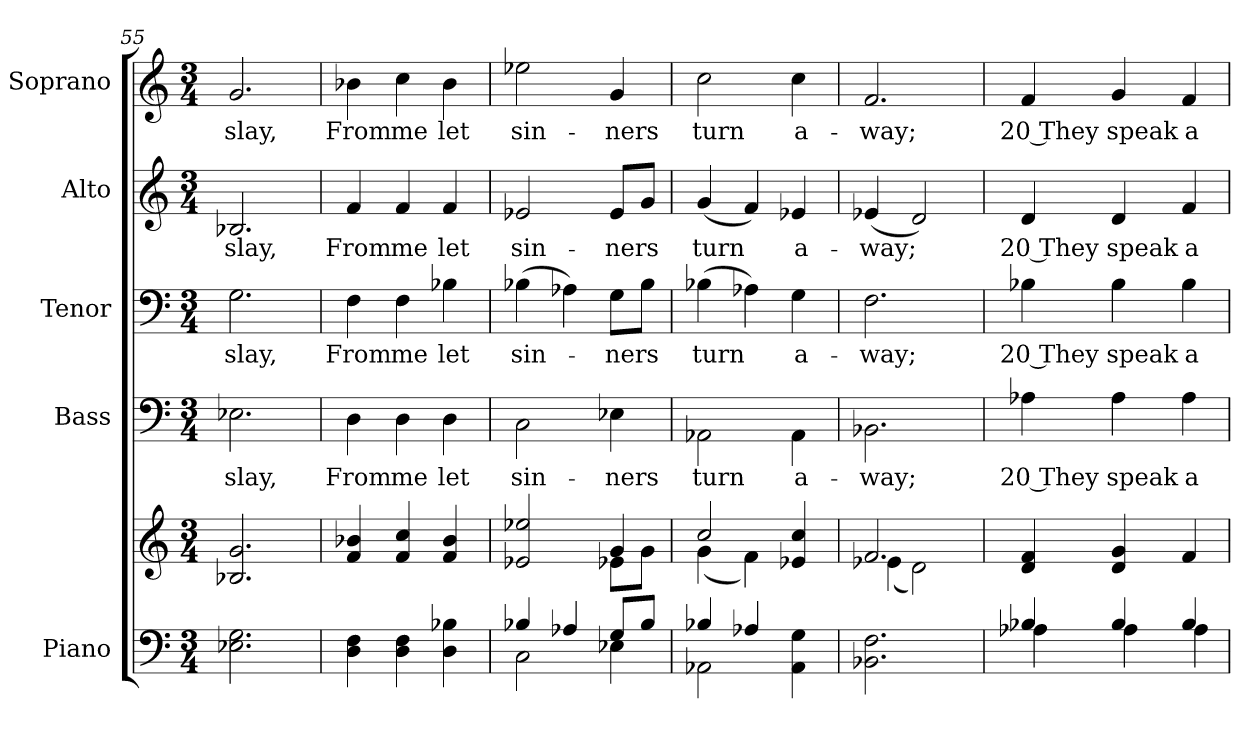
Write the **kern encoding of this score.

**kern	**kern	**kern	**text	**kern	**text	**kern	**text	**kern	**text
*part5	*part5	*part4	*part4	*part3	*part3	*part2	*part2	*part1	*part1
*staff6	*staff5	*staff4	*staff4	*staff3	*staff3	*staff2	*staff2	*staff1	*staff1
*I"Piano	*	*I"Bass	*	*I"Tenor	*	*I"Alto	*	*I"Soprano	*
*I'Pno.	*	*I'B.	*	*I'T.	*	*I'A.	*	*I'S.	*
*clefF4	*clefG2	*clefF4	*	*clefF4	*	*clefG2	*	*clefG2	*
*k[]	*k[]	*k[]	*	*k[]	*	*k[]	*	*k[]	*
*C:	*C:	*C:	*	*C:	*	*C:	*	*C:	*
*M3/4	*M3/4	*M3/4	*	*M3/4	*	*M3/4	*	*M3/4	*
=55	=55	=55	=55	=55	=55	=55	=55	=55	=55
!	!	!	!LO:LY:b:color=#000000	!	!	!	!	!	!
!	!	!	!	!	!LO:LY:b:color=#000000	!	!	!	!
!	!	!	!	!	!	!	!LO:LY:b:color=#000000	!	!
!	!	!	!	!	!	!	!	!	!LO:LY:b:color=#000000
2.E-Xi\ 2.Gi	2.B-Xi/ 2.gi	2.E-Xi\	slay,	2.Gi\	slay,	2.B-Xi/	slay,	2.gi/	slay,
!!LO:PB:g=z
=56	=56	=56	=56	=56	=56	=56	=56	=56	=56
!	!	!	!LO:LY:b:color=#000000	!	!	!	!	!	!
!	!	!	!	!	!LO:LY:b:color=#000000	!	!	!	!
!	!	!	!	!	!	!	!LO:LY:b:color=#000000	!	!
!	!	!	!	!	!	!	!	!	!LO:LY:b:color=#000000
4Di\ 4Fi	4fi/ 4b-Xi	4Di\	From	4Fi\	From	4fi/	From	4b-Xi\	From
!	!	!	!LO:LY:b:color=#000000	!	!	!	!	!	!
!	!	!	!	!	!LO:LY:b:color=#000000	!	!	!	!
!	!	!	!	!	!	!	!LO:LY:b:color=#000000	!	!
!	!	!	!	!	!	!	!	!	!LO:LY:b:color=#000000
4Di\ 4Fi	4fi/ 4cci	4Di\	me	4Fi\	me	4fi/	me	4cci\	me
!	!	!	!LO:LY:b:color=#000000	!	!	!	!	!	!
!	!	!	!	!	!LO:LY:b:color=#000000	!	!	!	!
!	!	!	!	!	!	!	!LO:LY:b:color=#000000	!	!
!	!	!	!	!	!	!	!	!	!LO:LY:b:color=#000000
4Di\ 4B-Xi	4fi/ 4b-i	4Di\	let	4B-Xi\	let	4fi/	let	4b-i\	let
=57	=57	=57	=57	=57	=57	=57	=57	=57	=57
*^	*^	*	*	*	*	*	*	*	*
!	!	!	!	!	!LO:LY:b:color=#000000	!	!	!	!	!	!
!	!	!	!	!	!	!	!LO:LY:b:color=#000000	!	!	!	!
!	!	!	!	!	!	!	!	!	!LO:LY:b:color=#000000	!	!
!	!	!	!	!	!	!	!	!	!	!	!LO:LY:b:color=#000000
4B-Xi/	2Ci\	2e-Xi/ 2ee-Xi	2ryy	2Ci\	sin-	(4B-Xi\	sin-	2e-Xi/	sin-	2ee-Xi\	sin-
4A-Xi/	.	.	.	.	.	4A-Xi\)	.	.	.	.	.
!	!	!	!	!	!LO:LY:b:color=#000000	!	!	!	!	!	!
!	!	!	!	!	!	!	!LO:LY:b:color=#000000	!	!	!	!
!	!	!	!	!	!	!	!	!	!LO:LY:b:color=#000000	!	!
!	!	!	!	!	!	!	!	!	!	!	!LO:LY:b:color=#000000
8Gi/L	4E-Xi\	4gi/	8e-Xi\L	4E-Xi\	-ners	8Gi\L	-ners	8e-i/L	-ners	4gi/	-ners
8B-i/J	.	.	8gi\J	.	.	8B-i\J	.	8gi/J	.	.	.
!!LO:PB:g=z
=58	=58	=58	=58	=58	=58	=58	=58	=58	=58	=58	=58
!	!	!	!	!	!LO:LY:b:color=#000000	!	!	!	!	!	!
!	!	!	!	!	!	!	!LO:LY:b:color=#000000	!	!	!	!
!	!	!	!	!	!	!	!	!	!LO:LY:b:color=#000000	!	!
!	!	!	!	!	!	!	!	!	!	!	!LO:LY:b:color=#000000
4B-Xi/	2AA-Xi\	2cci/	(4gi\	2AA-Xi\	turn	(4B-Xi\	turn	(4gi/	turn	2cci\	turn
4A-Xi/	.	.	4fi\)	.	.	4A-Xi\)	.	4fi/)	.	.	.
!	!	!	!	!	!LO:LY:b:color=#000000	!	!	!	!	!	!
!	!	!	!	!	!	!	!LO:LY:b:color=#000000	!	!	!	!
!	!	!	!	!	!	!	!	!	!LO:LY:b:color=#000000	!	!
!	!	!	!	!	!	!	!	!	!	!	!LO:LY:b:color=#000000
4AA-i\ 4Gi	4ryy	4e-Xi/ 4cci	4ryy	4AA-i\	a-	4Gi\	a-	4e-Xi/	a-	4cci\	a-
*v	*v	*	*	*	*	*	*	*	*	*	*
=59	=59	=59	=59	=59	=59	=59	=59	=59	=59	=59
*^	*	*	*	*	*	*	*	*	*	*
!	!	!	!	!	!LO:LY:b:color=#000000	!	!	!	!	!	!
*v	*v	*	*	*	*	*	*	*	*	*	*
*^	*	*	*	*	*	*	*	*	*	*
!	!	!	!	!	!	!	!LO:LY:b:color=#000000	!	!	!	!
*v	*v	*	*	*	*	*	*	*	*	*	*
*^	*	*	*	*	*	*	*	*	*	*
!	!	!	!	!	!	!	!	!	!LO:LY:b:color=#000000	!	!
*v	*v	*	*	*	*	*	*	*	*	*	*
*^	*	*	*	*	*	*	*	*	*	*
!	!	!	!	!	!	!	!	!	!	!	!LO:LY:b:color=#000000
*v	*v	*	*	*	*	*	*	*	*	*	*
2.BB-Xi\ 2.Fi	2.fi/	(4e-Xi\	2.BB-Xi\	-way;	2.Fi\	-way;	(4e-Xi/	-way;	2.fi/	-way;
.	.	2di\)	.	.	.	.	2di/)	.	.	.
*	*v	*v	*	*	*	*	*	*	*	*
!!LO:PB:g=z
=60	=60	=60	=60	=60	=60	=60	=60	=60	=60
*^	*	*	*	*	*	*	*	*	*
*	*	*^	*	*	*	*	*	*	*	*
!	!	!	!	!	!LO:LY:b:color=#000000	!	!	!	!	!	!
*	*	*v	*v	*	*	*	*	*	*	*	*
*	*	*^	*	*	*	*	*	*	*	*
!	!	!	!	!	!	!	!LO:LY:b:color=#000000	!	!	!	!
*	*	*v	*v	*	*	*	*	*	*	*	*
*	*	*^	*	*	*	*	*	*	*	*
!	!	!	!	!	!	!	!	!	!LO:LY:b:color=#000000	!	!
*	*	*v	*v	*	*	*	*	*	*	*	*
*	*	*^	*	*	*	*	*	*	*	*
!	!	!	!	!	!	!	!	!	!	!	!LO:LY:b:color=#000000
*	*	*v	*v	*	*	*	*	*	*	*	*
4B-Xi/	4A-Xi\	4di/ 4fi	4A-Xi\	20 They	4B-Xi\	20 They	4di/	20 They	4fi/	20 They
!	!	!	!	!LO:LY:b:color=#000000	!	!	!	!	!	!
!	!	!	!	!	!	!LO:LY:b:color=#000000	!	!	!	!
!	!	!	!	!	!	!	!	!LO:LY:b:color=#000000	!	!
!	!	!	!	!	!	!	!	!	!	!LO:LY:b:color=#000000
4B-i/	4A-i\	4di/ 4gi	4A-i\	speak	4B-i\	speak	4di/	speak	4gi/	speak
!	!	!	!	!LO:LY:b:color=#000000	!	!	!	!	!	!
!	!	!	!	!	!	!LO:LY:b:color=#000000	!	!	!	!
!	!	!	!	!	!	!	!	!LO:LY:b:color=#000000	!	!
!	!	!	!	!	!	!	!	!	!	!LO:LY:b:color=#000000
4B-i/	4A-i\	4fi/	4A-i\	a-	4B-i\	a-	4fi/	a-	4fi/	a-
*v	*v	*	*	*	*	*	*	*	*	*
=	=	=	=	=	=	=	=	=	=
*-	*-	*-	*-	*-	*-	*-	*-	*-	*-
